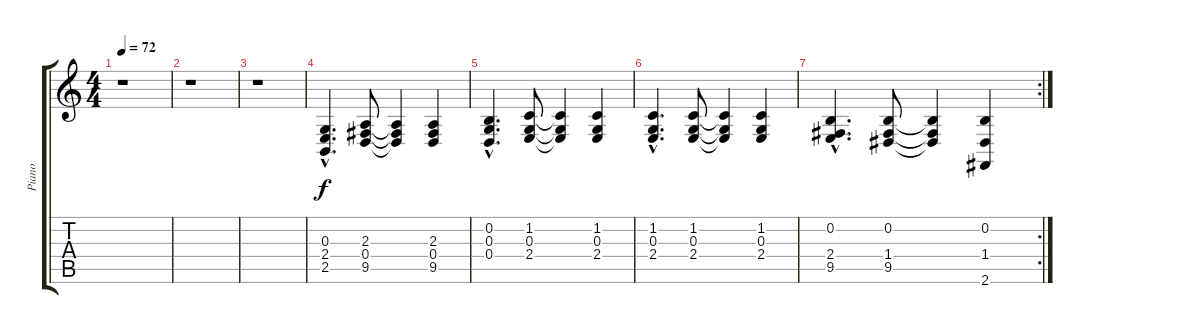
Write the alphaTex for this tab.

\track ("Piano" "Piano") {instrument acousticgrandpiano}
\staff {score tabs}
\tuning (E4 B3 G3 D3 A2 E2) {hide}
\ts (4 4)
\tempo 72
\clef g2
\ks c
r.1{dy f} |
r.1 |
r.1 |
(0.3{hac} 2.4{hac} 2.5{hac}).4{d} (2.3 0.4 9.5).8 (2.3{t} 0.4{t} 9.5{t}).4 (2.3 0.4 9.5).4 |
(0.2{hac} 0.3{hac} 0.4{hac}).4{d} (1.2 0.3 2.4).8 (1.2{t} 0.3{t} 2.4{t}).4 (1.2 0.3 2.4).4 |
(1.2{hac} 0.3{hac} 2.4{hac}).4{d} (1.2 0.3 2.4).8 (1.2{t} 0.3{t} 2.4{t}).4 (1.2 0.3 2.4).4 |
\rc 2
(0.2{hac} 2.4{hac} 9.5{hac}).4{d} (0.2 1.4 9.5).8 (0.2{t} 1.4{t} 9.5{t}).4 (0.2 1.4 2.6).4
